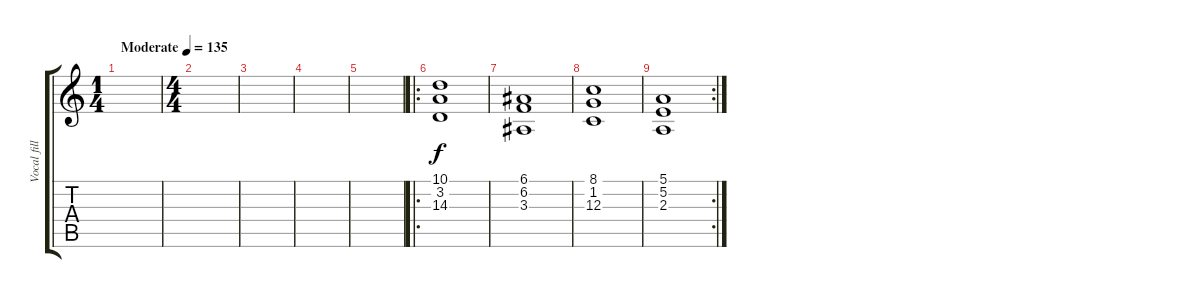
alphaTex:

\track ("Vocal filler" "Vocal fill") {instrument whistle}
\staff {score tabs}
\tuning (E4 B3 G3 D3 A2 E2) {hide}
\ts (1 4)
\tempo (135 "Moderate")
\clef g2
\ks c
|
\ts (4 4)
|
|
|
|
\ro
(10.1 3.2 14.3).1 |
(6.1 6.2 3.3).1 |
(8.1 1.2 12.3).1 |
\rc 2
(5.1 5.2 2.3).1
